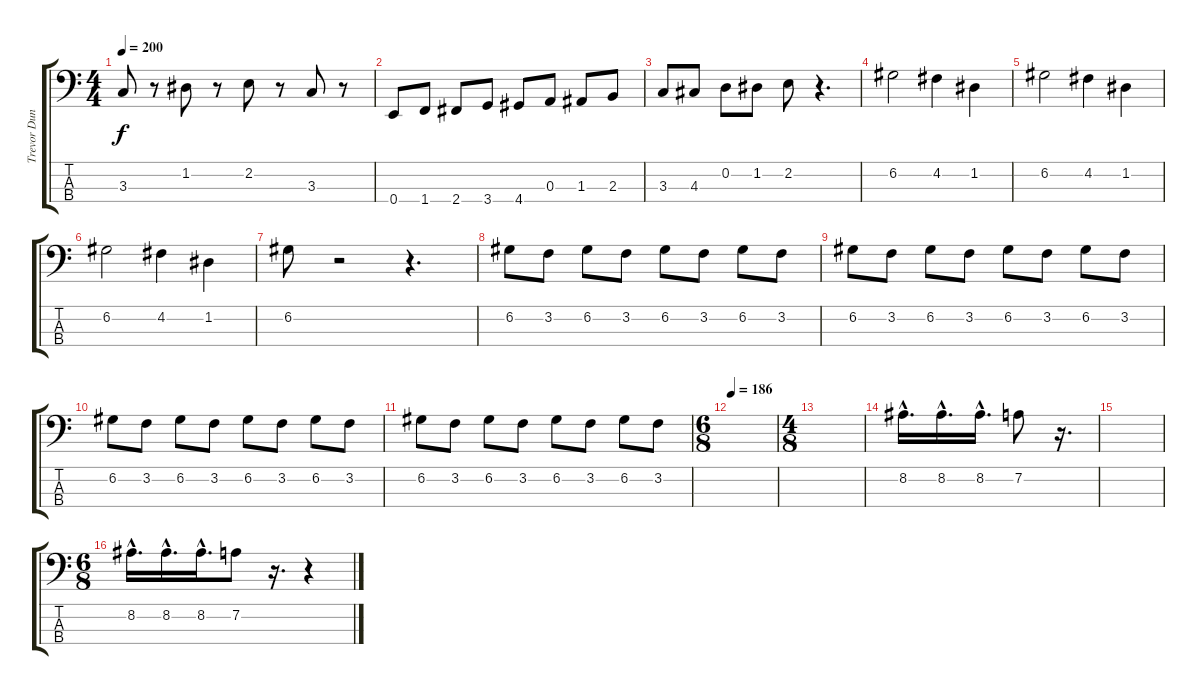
\track ("Trevor Dunn - Bass" "Trevor Dun") {instrument electricbassfinger}
\staff {score tabs}
\tuning (G2 D2 A1 E1) {hide}
\ts (4 4)
\tempo 200
\clef f4
\ks c
3.3.8{dy f} r.8 1.2.8 r.8 2.2.8 r.8 3.3.8 r.8 |
0.4.8 1.4.8 2.4.8 3.4.8 4.4.8 0.3.8 1.3.8 2.3.8 |
3.3.8 4.3.8 0.2.8 1.2.8 2.2.8 r.4{d} |
6.2.2 4.2.4 1.2.4 |
6.2.2 4.2.4 1.2.4 |
6.2.2 4.2.4 1.2.4 |
6.2.8 r.2 r.4{d} |
6.2.8{volume 13} 3.2.8 6.2.8 3.2.8 6.2.8 3.2.8 6.2.8 3.2.8 |
6.2.8 3.2.8 6.2.8 3.2.8 6.2.8 3.2.8 6.2.8 3.2.8 |
6.2.8 3.2.8 6.2.8 3.2.8 6.2.8 3.2.8 6.2.8 3.2.8 |
6.2.8 3.2.8 6.2.8 3.2.8 6.2.8 3.2.8 6.2.8 3.2.8 |
\ts (6 8)
\tempo 186
|
\ts (4 8)
|
8.2{hac}.16{d} 8.2{hac}.16{d} 8.2{hac}.16{d} 7.2.8 r.16{d} |
|
\ts (6 8)
8.2{hac}.16{d} 8.2{hac}.16{d} 8.2{hac}.16{d} 7.2.8 r.16{d} r.4
